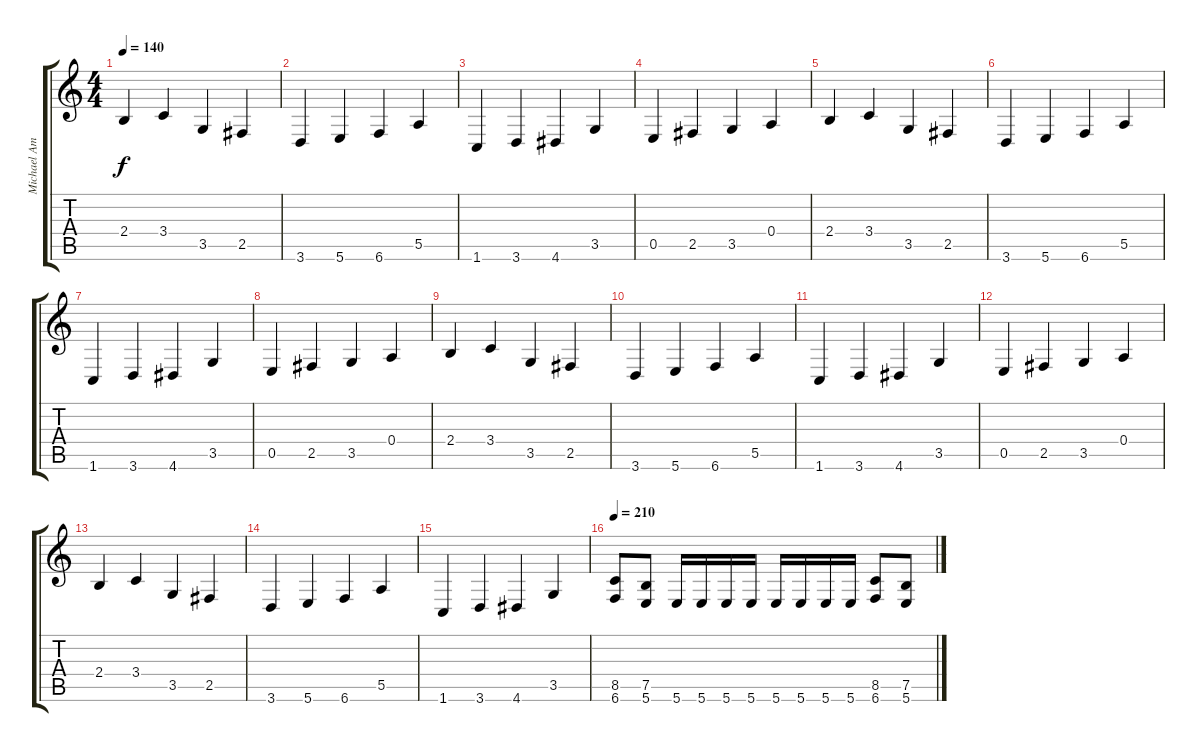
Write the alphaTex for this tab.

\track ("Michael Amott" "Michael Am") {instrument distortionguitar}
\staff {score tabs}
\tuning (B3 Gb3 D3 A2 E2 B1) {hide}
\ts (4 4)
\tempo 140
\clef g2
\ks c
2.4.4{dy f} 3.4.4 3.5.4 2.5.4 |
3.6.4 5.6.4 6.6.4 5.5.4 |
1.6.4 3.6.4 4.6.4 3.5.4 |
0.5.4 2.5.4 3.5.4 0.4.4 |
2.4.4 3.4.4 3.5.4 2.5.4 |
3.6.4 5.6.4 6.6.4 5.5.4 |
1.6.4 3.6.4 4.6.4 3.5.4 |
0.5.4 2.5.4 3.5.4 0.4.4 |
2.4.4 3.4.4 3.5.4 2.5.4 |
3.6.4 5.6.4 6.6.4 5.5.4 |
1.6.4 3.6.4 4.6.4 3.5.4 |
0.5.4 2.5.4 3.5.4 0.4.4 |
2.4.4 3.4.4 3.5.4 2.5.4 |
3.6.4 5.6.4 6.6.4 5.5.4 |
1.6.4 3.6.4 4.6.4 3.5.4 |
\tempo 210
(8.5 6.6).8 (7.5 5.6).8 5.6.16 5.6.16 5.6.16 5.6.16 5.6.16 5.6.16 5.6.16 5.6.16 (8.5 6.6).8 (7.5 5.6).8
